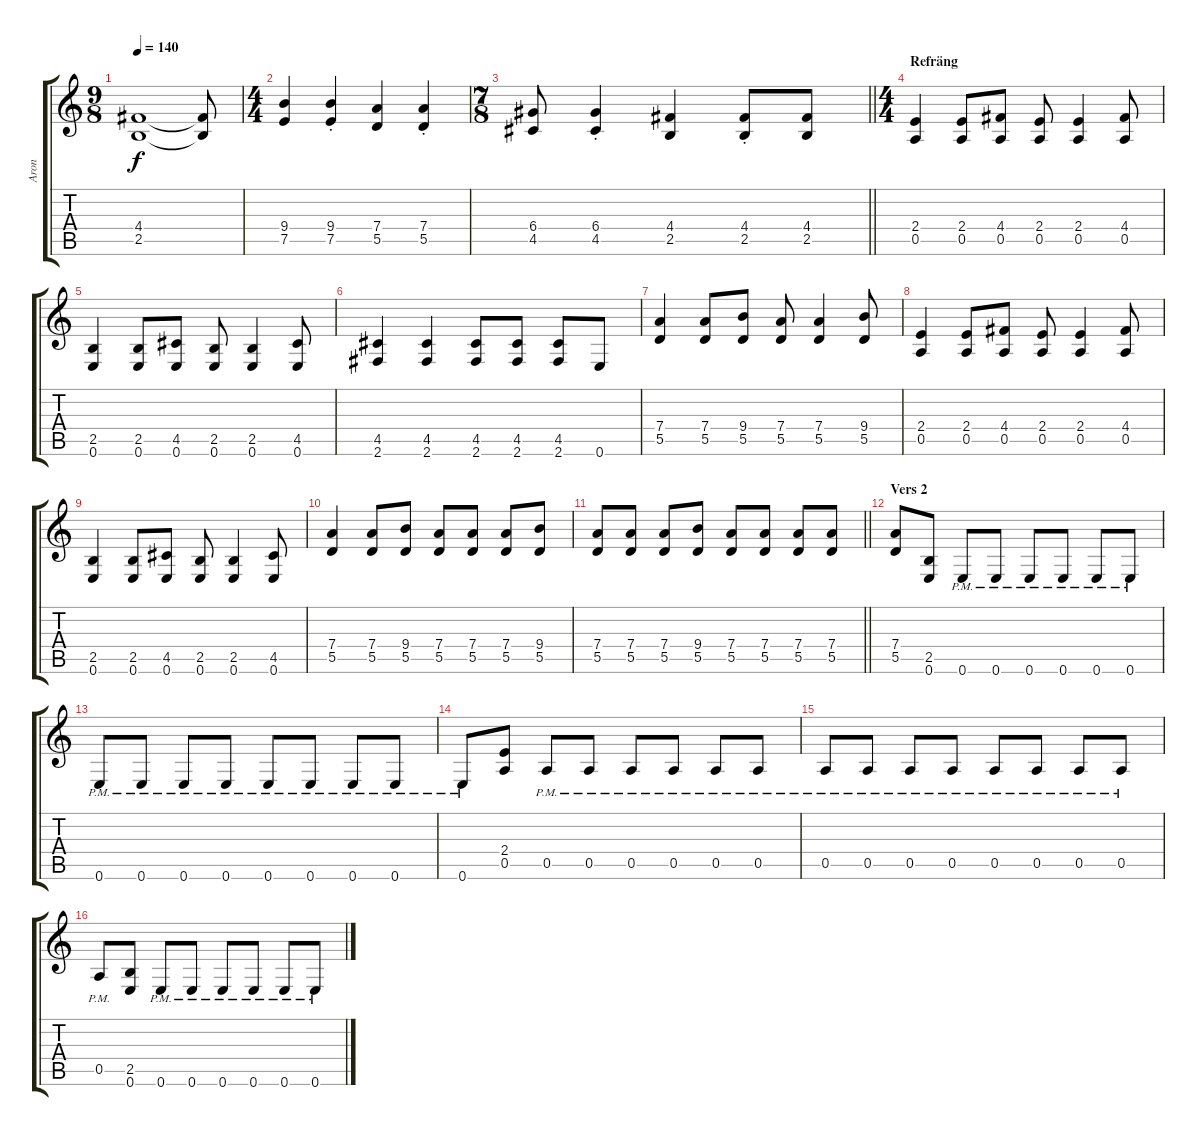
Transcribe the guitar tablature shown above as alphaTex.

\track ("Aron" "Aron") {instrument distortionguitar}
\staff {score tabs}
\tuning (E4 B3 G3 D3 A2 E2) {hide}
\ts (9 8)
\tempo 140
\clef g2
\ks c
(4.4{t} 2.5{t}).1{dy f} (4.4{t} 2.5{t}).8 |
\ts (4 4)
(9.4 7.5).4 (9.4{st} 7.5).4 (7.4 5.5).4 (7.4{st} 5.5).4 |
\ts (7 8)
\barLineRight lightlight
(6.4 4.5).8 (6.4{st} 4.5).4 (4.4 2.5).4 (4.4{st} 2.5).8 (4.4 2.5).8 |
\ts (4 4)
\section ("" "Refräng")
(2.4 0.5).4 (2.4 0.5).8 (4.4 0.5).8 (2.4 0.5).8 (2.4 0.5).4 (4.4 0.5).8 |
(2.5 0.6).4 (2.5 0.6).8 (4.5 0.6).8 (2.5 0.6).8 (2.5 0.6).4 (4.5 0.6).8 |
(4.5 2.6).4 (4.5 2.6).4 (4.5 2.6).8 (4.5 2.6).8 (4.5 2.6).8 0.6.8 |
(7.4 5.5).4 (7.4 5.5).8 (9.4 5.5).8 (7.4 5.5).8 (7.4 5.5).4 (9.4 5.5).8 |
(2.4 0.5).4 (2.4 0.5).8 (4.4 0.5).8 (2.4 0.5).8 (2.4 0.5).4 (4.4 0.5).8 |
(2.5 0.6).4 (2.5 0.6).8 (4.5 0.6).8 (2.5 0.6).8 (2.5 0.6).4 (4.5 0.6).8 |
(7.4 5.5).4 (7.4 5.5).8 (9.4 5.5).8 (7.4 5.5).8 (7.4 5.5).8 (7.4 5.5).8 (9.4 5.5).8 |
\barLineRight lightlight
(7.4 5.5).8 (7.4 5.5).8 (7.4 5.5).8 (9.4 5.5).8 (7.4 5.5).8 (7.4 5.5).8 (7.4 5.5).8 (7.4 5.5).8 |
\section ("" "Vers 2")
(7.4 5.5).8 (2.5 0.6).8 0.6{pm}.8 0.6{pm}.8 0.6{pm}.8 0.6{pm}.8 0.6{pm}.8 0.6{pm}.8 |
0.6{pm}.8 0.6{pm}.8 0.6{pm}.8 0.6{pm}.8 0.6{pm}.8 0.6{pm}.8 0.6{pm}.8 0.6{pm}.8 |
0.6{pm}.8 (2.4 0.5).8 0.5{pm}.8 0.5{pm}.8 0.5{pm}.8 0.5{pm}.8 0.5{pm}.8 0.5{pm}.8 |
0.5{pm}.8 0.5{pm}.8 0.5{pm}.8 0.5{pm}.8 0.5{pm}.8 0.5{pm}.8 0.5{pm}.8 0.5{pm}.8 |
0.5{pm}.8 (2.5 0.6).8 0.6{pm}.8 0.6{pm}.8 0.6{pm}.8 0.6{pm}.8 0.6{pm}.8 0.6{pm}.8
